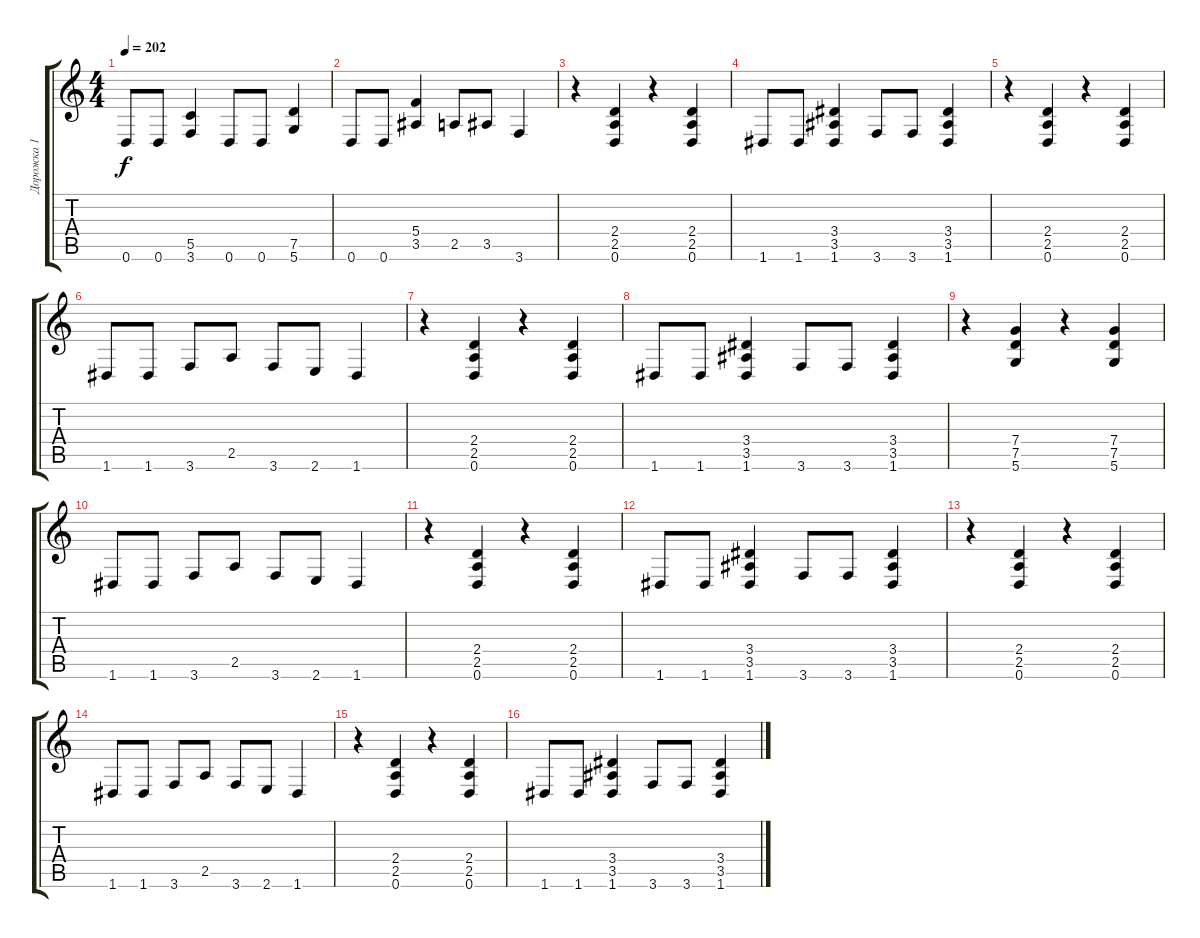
\track ("Дорожка 1" "Дорожка 1") {instrument distortionguitar}
\staff {score tabs}
\tuning (D4 A3 F3 C3 G2 D2) {hide}
\ts (4 4)
\tempo 202
\clef g2
\ks c
0.6.8{dy f} 0.6.8 (5.5 3.6).4 0.6.8 0.6.8 (7.5 5.6).4 |
0.6.8 0.6.8 (5.4 3.5).4 2.5.8 3.5.8 3.6.4 |
r.4 (2.4 2.5 0.6).4 r.4 (2.4 2.5 0.6).4 |
1.6.8 1.6.8 (3.4 3.5 1.6).4 3.6.8 3.6.8 (3.4 3.5 1.6).4 |
r.4 (2.4 2.5 0.6).4 r.4 (2.4 2.5 0.6).4 |
1.6.8 1.6.8 3.6.8 2.5.8 3.6.8 2.6.8 1.6.4 |
r.4 (2.4 2.5 0.6).4 r.4 (2.4 2.5 0.6).4 |
1.6.8 1.6.8 (3.4 3.5 1.6).4 3.6.8 3.6.8 (3.4 3.5 1.6).4 |
r.4 (7.4 7.5 5.6).4 r.4 (7.4 7.5 5.6).4 |
1.6.8 1.6.8 3.6.8 2.5.8 3.6.8 2.6.8 1.6.4 |
r.4 (2.4 2.5 0.6).4 r.4 (2.4 2.5 0.6).4 |
1.6.8 1.6.8 (3.4 3.5 1.6).4 3.6.8 3.6.8 (3.4 3.5 1.6).4 |
r.4 (2.4 2.5 0.6).4 r.4 (2.4 2.5 0.6).4 |
1.6.8 1.6.8 3.6.8 2.5.8 3.6.8 2.6.8 1.6.4 |
r.4 (2.4 2.5 0.6).4 r.4 (2.4 2.5 0.6).4 |
1.6.8 1.6.8 (3.4 3.5 1.6).4 3.6.8 3.6.8 (3.4 3.5 1.6).4
